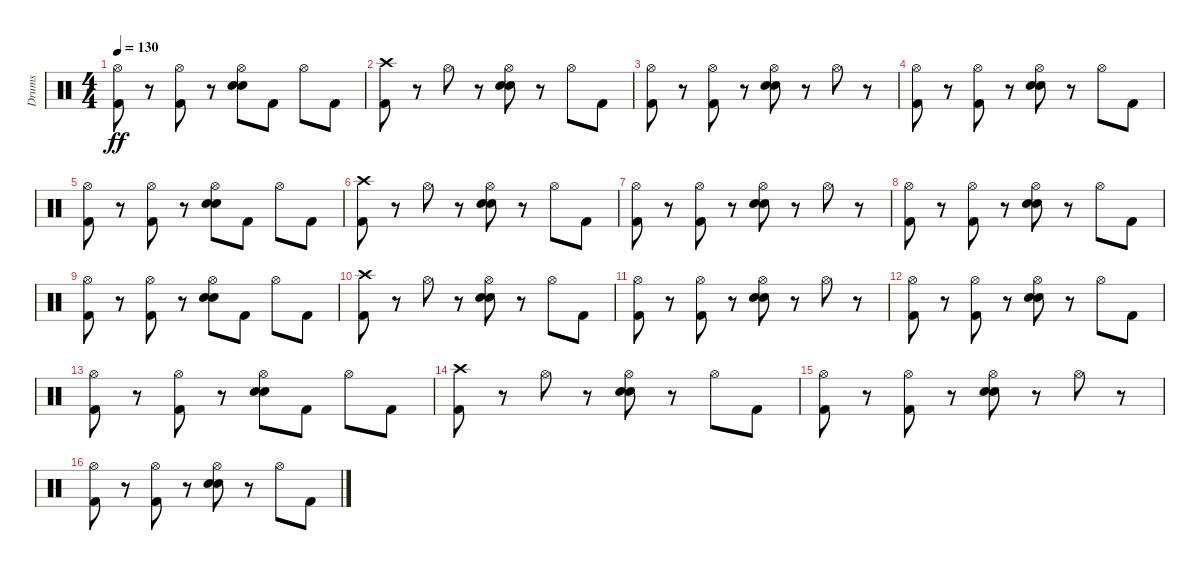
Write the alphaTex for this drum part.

\track ("Drums" "Drums") {instrument percussion}
\staff {score}
\articulation defaults
\ts (4 4)
\tempo 130
\clef neutral
\ks c
("Hi-Hat (open)" "Kick (hit) 2").8{dy ff} r.8 ("Hi-Hat (open)" "Kick (hit) 2").8 r.8 ("Hi-Hat (open)" "Electric Snare (hit)" "Electric Snare (hit)").8 "Kick (hit) 2".8 "Hi-Hat (open)".8 "Kick (hit) 2".8 |
("Crash high (hit)" "Kick (hit) 2").8 r.8 "Hi-Hat (open)".8 r.8 ("Hi-Hat (open)" "Electric Snare (hit)" "Electric Snare (hit)").8 r.8 "Hi-Hat (open)".8 "Kick (hit) 2".8 |
("Hi-Hat (open)" "Kick (hit) 2").8 r.8 ("Hi-Hat (open)" "Kick (hit) 2").8 r.8 ("Hi-Hat (open)" "Electric Snare (hit)" "Electric Snare (hit)").8 r.8 "Hi-Hat (open)".8 r.8 |
("Hi-Hat (open)" "Kick (hit) 2").8 r.8 ("Hi-Hat (open)" "Kick (hit) 2").8 r.8 ("Hi-Hat (open)" "Electric Snare (hit)" "Electric Snare (hit)").8 r.8 "Hi-Hat (open)".8 "Kick (hit) 2".8 |
("Hi-Hat (open)" "Kick (hit) 2").8 r.8 ("Hi-Hat (open)" "Kick (hit) 2").8 r.8 ("Hi-Hat (open)" "Electric Snare (hit)" "Electric Snare (hit)").8 "Kick (hit) 2".8 "Hi-Hat (open)".8 "Kick (hit) 2".8 |
("Crash high (hit)" "Kick (hit) 2").8 r.8 "Hi-Hat (open)".8 r.8 ("Hi-Hat (open)" "Electric Snare (hit)" "Electric Snare (hit)").8 r.8 "Hi-Hat (open)".8 "Kick (hit) 2".8 |
("Hi-Hat (open)" "Kick (hit) 2").8 r.8 ("Hi-Hat (open)" "Kick (hit) 2").8 r.8 ("Hi-Hat (open)" "Electric Snare (hit)" "Electric Snare (hit)").8 r.8 "Hi-Hat (open)".8 r.8 |
("Hi-Hat (open)" "Kick (hit) 2").8 r.8 ("Hi-Hat (open)" "Kick (hit) 2").8 r.8 ("Hi-Hat (open)" "Electric Snare (hit)" "Electric Snare (hit)").8 r.8 "Hi-Hat (open)".8 "Kick (hit) 2".8 |
("Hi-Hat (open)" "Kick (hit) 2").8 r.8 ("Hi-Hat (open)" "Kick (hit) 2").8 r.8 ("Hi-Hat (open)" "Electric Snare (hit)" "Electric Snare (hit)").8 "Kick (hit) 2".8 "Hi-Hat (open)".8 "Kick (hit) 2".8 |
("Crash high (hit)" "Kick (hit) 2").8 r.8 "Hi-Hat (open)".8 r.8 ("Hi-Hat (open)" "Electric Snare (hit)" "Electric Snare (hit)").8 r.8 "Hi-Hat (open)".8 "Kick (hit) 2".8 |
("Hi-Hat (open)" "Kick (hit) 2").8 r.8 ("Hi-Hat (open)" "Kick (hit) 2").8 r.8 ("Hi-Hat (open)" "Electric Snare (hit)" "Electric Snare (hit)").8 r.8 "Hi-Hat (open)".8 r.8 |
("Hi-Hat (open)" "Kick (hit) 2").8 r.8 ("Hi-Hat (open)" "Kick (hit) 2").8 r.8 ("Hi-Hat (open)" "Electric Snare (hit)" "Electric Snare (hit)").8 r.8 "Hi-Hat (open)".8 "Kick (hit) 2".8 |
("Hi-Hat (open)" "Kick (hit) 2").8 r.8 ("Hi-Hat (open)" "Kick (hit) 2").8 r.8 ("Hi-Hat (open)" "Electric Snare (hit)" "Electric Snare (hit)").8 "Kick (hit) 2".8 "Hi-Hat (open)".8 "Kick (hit) 2".8 |
("Crash high (hit)" "Kick (hit) 2").8 r.8 "Hi-Hat (open)".8 r.8 ("Hi-Hat (open)" "Electric Snare (hit)" "Electric Snare (hit)").8 r.8 "Hi-Hat (open)".8 "Kick (hit) 2".8 |
("Hi-Hat (open)" "Kick (hit) 2").8 r.8 ("Hi-Hat (open)" "Kick (hit) 2").8 r.8 ("Hi-Hat (open)" "Electric Snare (hit)" "Electric Snare (hit)").8 r.8 "Hi-Hat (open)".8 r.8 |
("Hi-Hat (open)" "Kick (hit) 2").8 r.8 ("Hi-Hat (open)" "Kick (hit) 2").8 r.8 ("Hi-Hat (open)" "Electric Snare (hit)" "Electric Snare (hit)").8 r.8 "Hi-Hat (open)".8 "Kick (hit) 2".8
